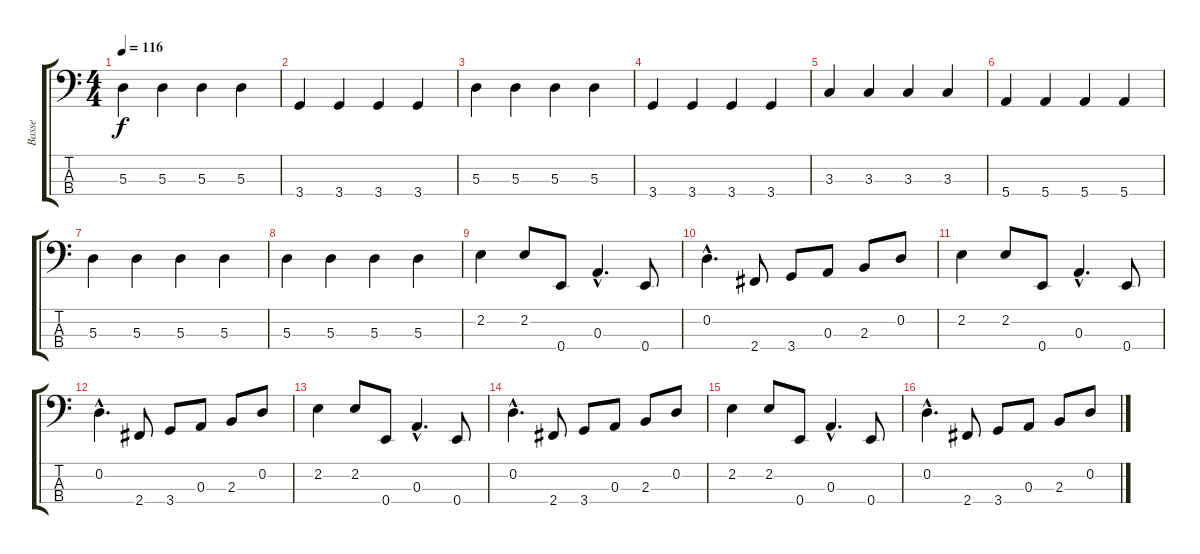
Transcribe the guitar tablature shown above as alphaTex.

\track ("Basse" "Basse") {instrument electricbassfinger}
\staff {score tabs}
\tuning (G2 D2 A1 E1) {hide}
\ts (4 4)
\tempo 116
\clef f4
\ks c
5.3.4{dy f} 5.3.4 5.3.4 5.3.4 |
3.4.4 3.4.4 3.4.4 3.4.4 |
5.3.4 5.3.4 5.3.4 5.3.4 |
3.4.4 3.4.4 3.4.4 3.4.4 |
3.3.4 3.3.4 3.3.4 3.3.4 |
5.4.4 5.4.4 5.4.4 5.4.4 |
5.3.4 5.3.4 5.3.4 5.3.4 |
5.3.4 5.3.4 5.3.4 5.3.4 |
2.2.4 2.2.8 0.4.8 0.3{hac}.4{d} 0.4.8 |
0.2{hac}.4{d} 2.4.8 3.4.8 0.3.8 2.3.8 0.2.8 |
2.2.4 2.2.8 0.4.8 0.3{hac}.4{d} 0.4.8 |
0.2{hac}.4{d} 2.4.8 3.4.8 0.3.8 2.3.8 0.2.8 |
2.2.4 2.2.8 0.4.8 0.3{hac}.4{d} 0.4.8 |
0.2{hac}.4{d} 2.4.8 3.4.8 0.3.8 2.3.8 0.2.8 |
2.2.4 2.2.8 0.4.8 0.3{hac}.4{d} 0.4.8 |
0.2{hac}.4{d} 2.4.8 3.4.8 0.3.8 2.3.8 0.2.8
